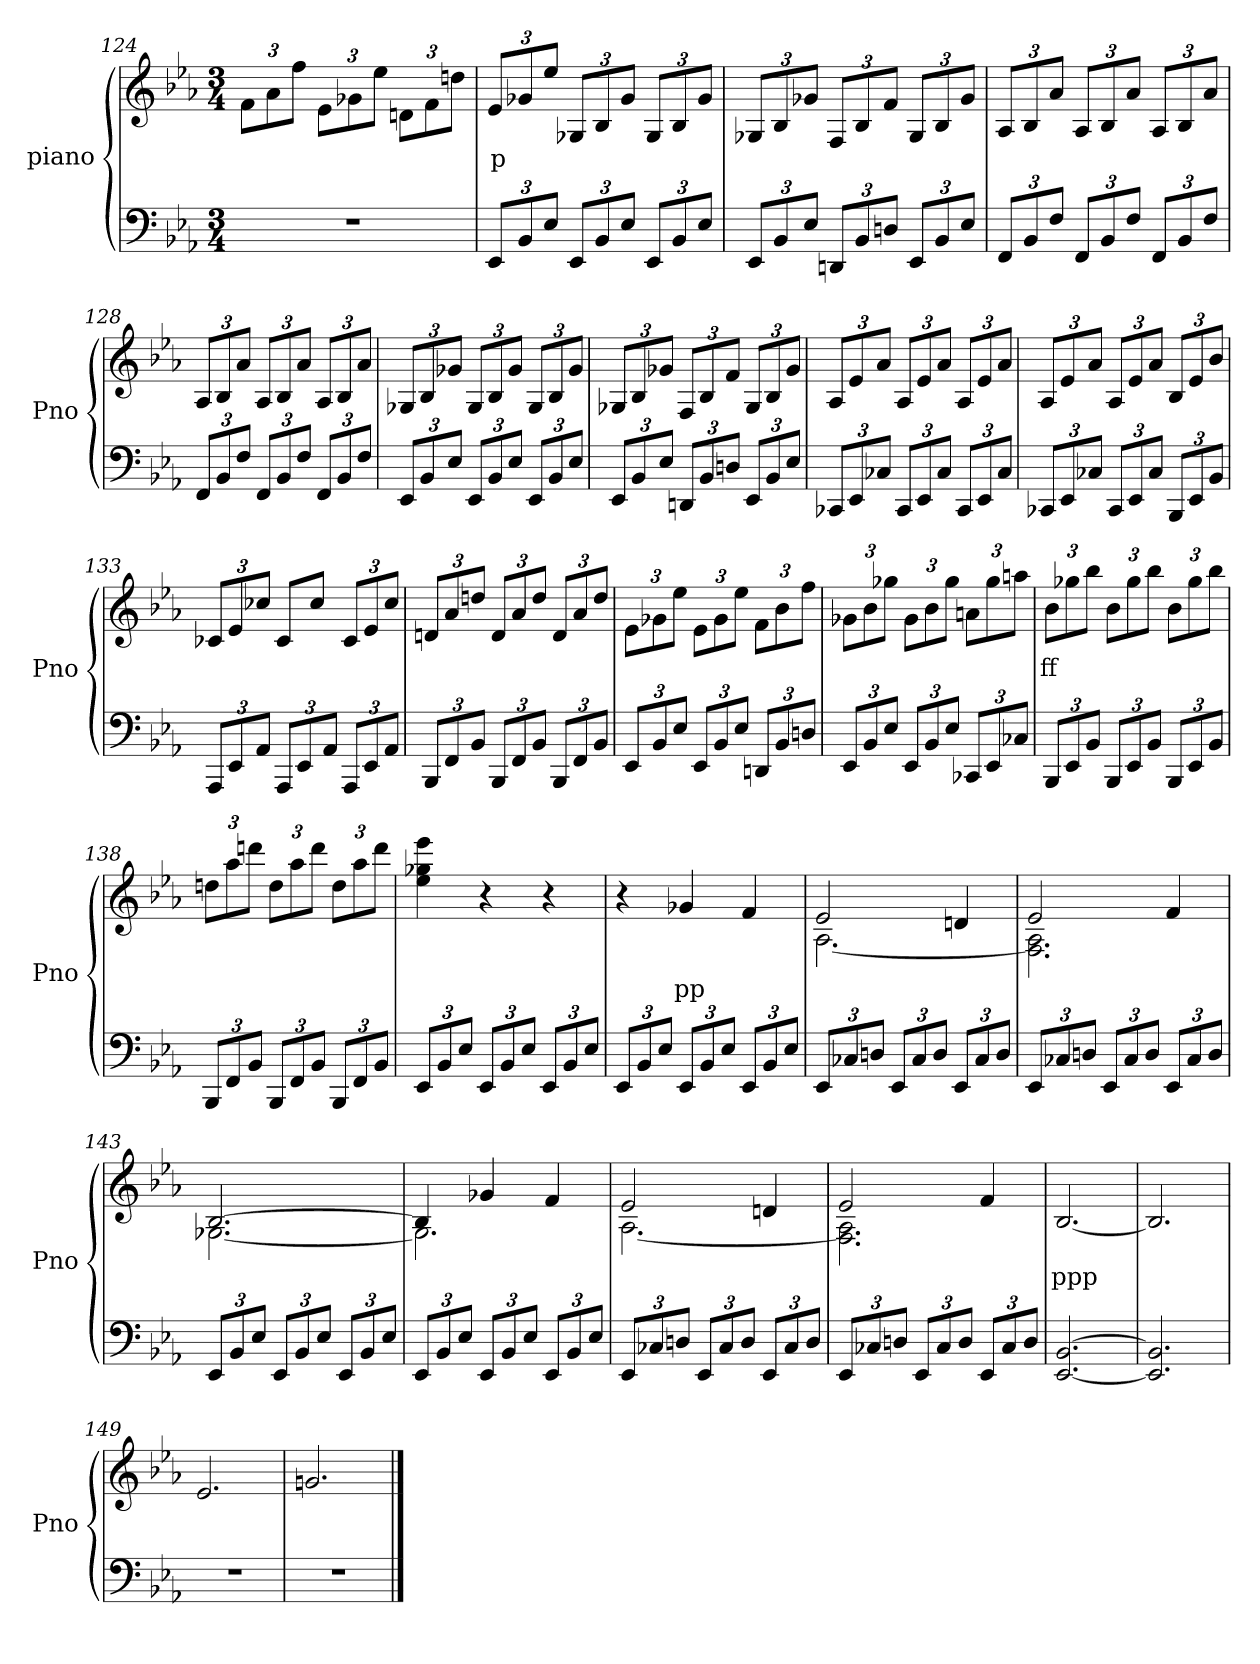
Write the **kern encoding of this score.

**kern	**kern	**text
*part2	*part1	*part1
*staff2	*staff1	*staff1
*I"piano	*I"piano	*
*I'Pno	*I'Pno	*
!!LO:LB:g=z
*clefF4	*clefG2	*
*k[b-e-a-]	*k[b-e-a-]	*
*E-:	*E-:	*
*M3/4	*M3/4	*
*	*Xbrackettup	*
=124	=124	=124
2.r	12f\L	.
.	12a-\	.
.	12ff\J	.
.	12e-\L	.
.	12g-X\	.
.	12ee-\J	.
.	12dn\L	.
.	12f\	.
.	12ddn\J	.
=125	=125	=125
*Xbrackettup	*	*
12EE-/L	12e-/L	p
12BB-/	12g-X/	.
12E-/J	12ee-/J	.
12EE-/L	12G-X/L	.
12BB-/	12B-/	.
12E-/J	12g-/J	.
12EE-/L	12G-/L	.
12BB-/	12B-/	.
12E-/J	12g-/J	.
=126	=126	=126
12EE-/L	12G-X/L	.
12BB-/	12B-/	.
12E-/J	12g-X/J	.
12DDn/L	12F/L	.
12BB-/	12B-/	.
12Dn/J	12f/J	.
12EE-/L	12G-/L	.
12BB-/	12B-/	.
12E-/J	12g-/J	.
=127	=127	=127
12FF/L	12A-/L	.
12BB-/	12B-/	.
12F/J	12a-/J	.
12FF/L	12A-/L	.
12BB-/	12B-/	.
12F/J	12a-/J	.
12FF/L	12A-/L	.
12BB-/	12B-/	.
12F/J	12a-/J	.
=128	=128	=128
12FF/L	12A-/L	.
12BB-/	12B-/	.
12F/J	12a-/J	.
12FF/L	12A-/L	.
12BB-/	12B-/	.
12F/J	12a-/J	.
12FF/L	12A-/L	.
12BB-/	12B-/	.
12F/J	12a-/J	.
!!LO:LB:g=z
=129	=129	=129
12EE-/L	12G-X/L	.
12BB-/	12B-/	.
12E-/J	12g-X/J	.
12EE-/L	12G-/L	.
12BB-/	12B-/	.
12E-/J	12g-/J	.
12EE-/L	12G-/L	.
12BB-/	12B-/	.
12E-/J	12g-/J	.
=130	=130	=130
12EE-/L	12G-X/L	.
12BB-/	12B-/	.
12E-/J	12g-X/J	.
12DDn/L	12F/L	.
12BB-/	12B-/	.
12Dn/J	12f/J	.
12EE-/L	12G-/L	.
12BB-/	12B-/	.
12E-/J	12g-/J	.
=131	=131	=131
12CC-X/L	12A-/L	.
12EE-/	12e-/	.
12C-X/J	12a-/J	.
12CC-/L	12A-/L	.
12EE-/	12e-/	.
12C-/J	12a-/J	.
12CC-/L	12A-/L	.
12EE-/	12e-/	.
12C-/J	12a-/J	.
=132	=132	=132
12CC-X/L	12A-/L	.
12EE-/	12e-/	.
12C-X/J	12a-/J	.
12CC-/L	12A-/L	.
12EE-/	12e-/	.
12C-/J	12a-/J	.
12BBB-/L	12B-/L	.
12EE-/	12e-/	.
12BB-/J	12b-/J	.
!!LO:LB:g=z
=133	=133	=133
12AAA-/L	12c-X/L	.
12EE-/	12e-/	.
12AA-/J	12cc-X/J	.
12AAA-/L	8c-/L	.
12EE-/	.	.
.	8cc-/J	.
12AA-/J	.	.
12AAA-/L	12c-/L	.
12EE-/	12e-/	.
12AA-/J	12cc-/J	.
=134	=134	=134
12BBB-/L	12dn/L	.
12FF/	12a-/	.
12BB-/J	12ddn/J	.
12BBB-/L	12d/L	.
12FF/	12a-/	.
12BB-/J	12dd/J	.
12BBB-/L	12d/L	.
12FF/	12a-/	.
12BB-/J	12dd/J	.
=135	=135	=135
12EE-/L	12e-\L	.
12BB-/	12g-X\	.
12E-/J	12ee-\J	.
12EE-/L	12e-\L	.
12BB-/	12g-\	.
12E-/J	12ee-\J	.
12DDn/L	12f\L	.
12BB-/	12b-\	.
12Dn/J	12ff\J	.
=136	=136	=136
12EE-/L	12g-X\L	.
12BB-/	12b-\	.
12E-/J	12gg-X\J	.
12EE-/L	12g-\L	.
12BB-/	12b-\	.
12E-/J	12gg-\J	.
12CC-X/L	12an\L	.
12EE-/	12gg-\	.
12C-X/J	12aan\J	.
=137	=137	=137
12BBB-/L	12b-\L	ff
12EE-/	12gg-X\	.
12BB-/J	12bb-\J	.
12BBB-/L	12b-\L	.
12EE-/	12gg-\	.
12BB-/J	12bb-\J	.
12BBB-/L	12b-\L	.
12EE-/	12gg-\	.
12BB-/J	12bb-\J	.
!!LO:LB:g=z
=138	=138	=138
12BBB-/L	12ddn\L	.
12FF/	12aa-\	.
12BB-/J	12dddn\J	.
12BBB-/L	12dd\L	.
12FF/	12aa-\	.
12BB-/J	12ddd\J	.
12BBB-/L	12dd\L	.
12FF/	12aa-\	.
12BB-/J	12ddd\J	.
=139	=139	=139
12EE-/L	4ee-\ 4gg-X\ 4eee-\	.
12BB-/	.	.
12E-/J	.	.
12EE-/L	4r	.
12BB-/	.	.
12E-/J	.	.
12EE-/L	4r	.
12BB-/	.	.
12E-/J	.	.
=140	=140	=140
12EE-/L	4r	.
12BB-/	.	.
12E-/J	.	.
12EE-/L	4g-X/	pp
12BB-/	.	.
12E-/J	.	.
12EE-/L	4f/	.
12BB-/	.	.
12E-/J	.	.
=141	=141	=141
*	*^	*
12EE-/L	2e-/	[2.A-\	.
12C-X/	.	.	.
12Dn/J	.	.	.
12EE-/L	.	.	.
12C-/	.	.	.
12D/J	.	.	.
12EE-/L	4dn/	.	.
12C-/	.	.	.
12D/J	.	.	.
=142	=142	=142	=142
12EE-/L	2e-/	2.F\ 2.A-\]	.
12C-X/	.	.	.
12Dn/J	.	.	.
12EE-/L	.	.	.
12C-/	.	.	.
12D/J	.	.	.
12EE-/L	4f/	.	.
12C-/	.	.	.
12D/J	.	.	.
!!LO:LB:g=z	!!
=143	=143	=143	=143
12EE-/L	[2.B-/	[2.G-X\	.
12BB-/	.	.	.
12E-/J	.	.	.
12EE-/L	.	.	.
12BB-/	.	.	.
12E-/J	.	.	.
12EE-/L	.	.	.
12BB-/	.	.	.
12E-/J	.	.	.
=144	=144	=144	=144
12EE-/L	4B-/]	2.G-\]	.
12BB-/	.	.	.
12E-/J	.	.	.
12EE-/L	4g-X/	.	.
12BB-/	.	.	.
12E-/J	.	.	.
12EE-/L	4f/	.	.
12BB-/	.	.	.
12E-/J	.	.	.
=145	=145	=145	=145
12EE-/L	2e-/	[2.A-\	.
12C-X/	.	.	.
12Dn/J	.	.	.
12EE-/L	.	.	.
12C-/	.	.	.
12D/J	.	.	.
12EE-/L	4dn/	.	.
12C-/	.	.	.
12D/J	.	.	.
=146	=146	=146	=146
12EE-/L	2e-/	2.F\ 2.A-\]	.
12C-X/	.	.	.
12Dn/J	.	.	.
12EE-/L	.	.	.
12C-/	.	.	.
12D/J	.	.	.
12EE-/L	4f/	.	.
12C-/	.	.	.
12D/J	.	.	.
*	*v	*v	*
=147	=147	=147
[2.EE-/ [2.BB-/	[2.B-/	ppp
=148	=148	=148
2.EE-/] 2.BB-/]	2.B-/]	.
=149	=149	=149
2.r	2.e-/	.
!!LO:PB:g=z
=150	=150	=150
2.r	2.gn/	.
==	==	==
*-	*-	*-
